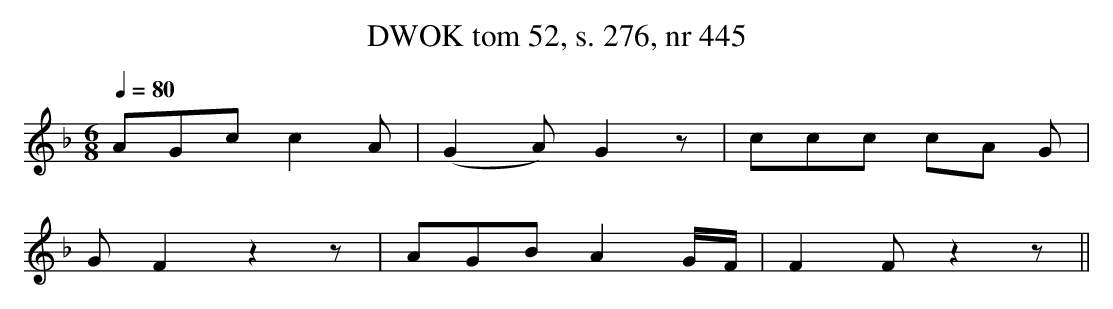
X:1
T: DWOK tom 52, s. 276, nr 445
L:1/16
M:6/8
K:F
Q:1/4=80
A2G2c2 c4 A2|(G4A2) G4z2|c2c2c2 c2A2 G2|
G2F4z4z2|A2G2B2 A4 GF|F4F2z4z2||
